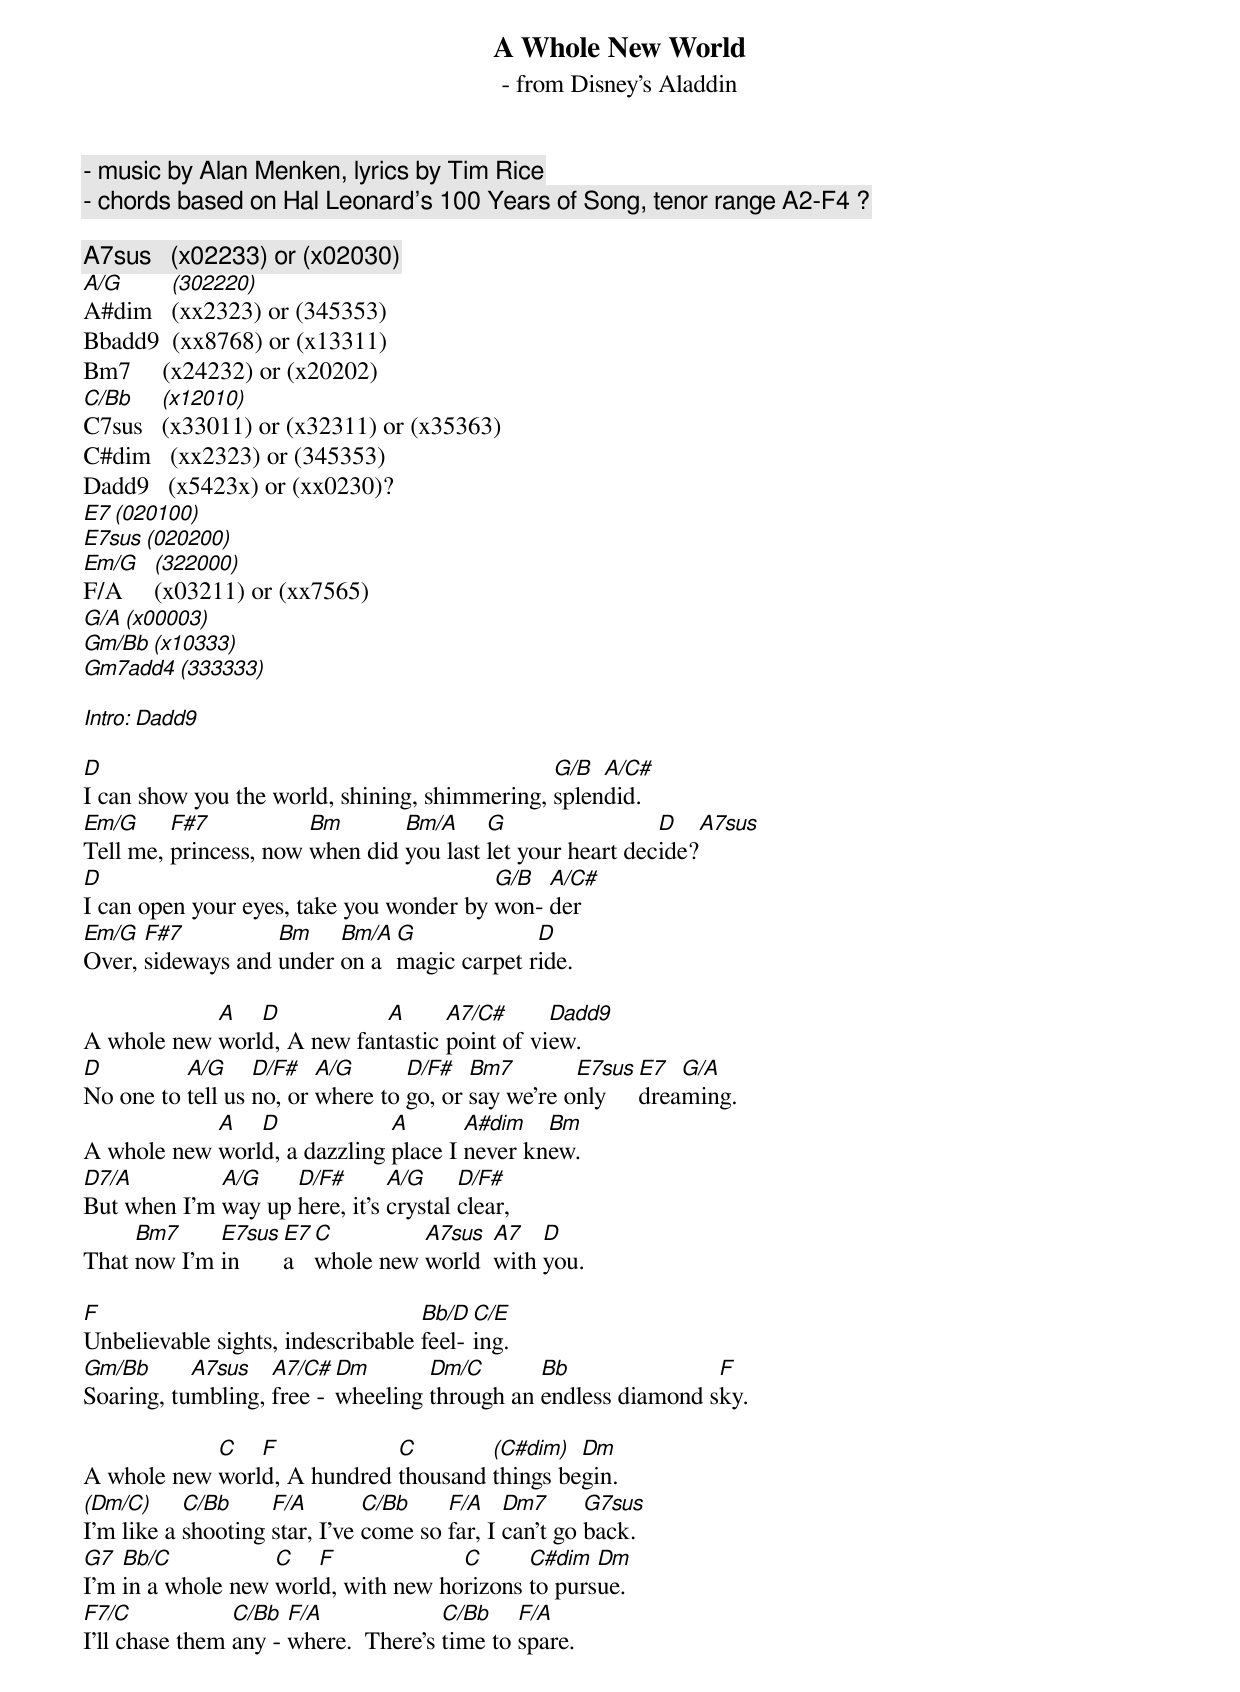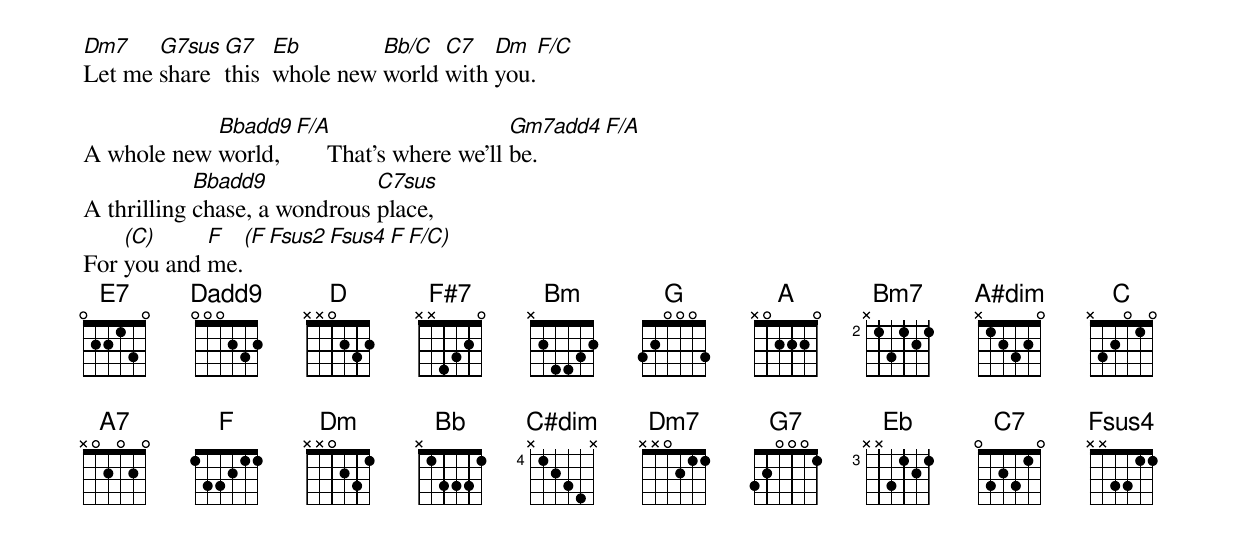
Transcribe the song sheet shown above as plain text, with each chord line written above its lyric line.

A Whole New World
 - from Disney's Aladdin
 - music by Alan Menken, lyrics by Tim Rice
 - chords based on Hal Leonard's 100 Years of Song, tenor range A2-F4 ?

A7sus   (x02233) or (x02030)
A/G     (302220)
A#dim   (xx2323) or (345353)
Bbadd9  (xx8768) or (x13311)
Bm7     (x24232) or (x20202)
C/Bb    (x12010)
C7sus   (x33011) or (x32311) or (x35363)
C#dim   (xx2323) or (345353)
Dadd9   (x5423x) or (xx0230)?
E7      (020100)
E7sus   (020200)
Em/G    (322000)
F/A     (x03211) or (xx7565)
G/A     (x00003)
Gm/Bb   (x10333)
Gm7add4 (333333)

Intro:  Dadd9

D                                              G/B  A/C#
I can show you the world, shining, shimmering, splendid.
Em/G     F#7           Bm       Bm/A     G                 D    A7sus
Tell me, princess, now when did you last let your heart decide?
D                                        G/B  A/C#
I can open your eyes, take you wonder by won- der
Em/G  F#7          Bm    Bm/A  G             D
Over, sideways and under on a  magic carpet ride.

            A   D           A      A7/C#      Dadd9
A whole new world, A new fantastic point of view.
D         A/G     D/F#   A/G      D/F#   Bm7        E7sus  E7  G/A
No one to tell us no, or where to go, or say we're only    dreaming.
            A   D             A       A#dim   Bm
A whole new world, a dazzling place I never knew.
D7/A         A/G    D/F#       A/G     D/F#
But when I'm way up here, it's crystal clear,
     Bm7     E7sus  E7  C         A7sus  A7   D
That now I'm in     a   whole new world  with you.

F                                  Bb/D  C/E
Unbelievable sights, indescribable feel- ing.
Gm/Bb      A7sus   A7/C#  Dm       Dm/C       Bb               F
Soaring, tumbling, free - wheeling through an endless diamond sky.

            C   F            C        (C#dim)  Dm
A whole new world, A hundred thousand things begin.
(Dm/C)     C/Bb     F/A        C/Bb    F/A    Dm7      G7sus
I'm like a shooting star, I've come so far, I can't go back.
G7  Bb/C           C   F             C      C#dim  Dm
I'm in a whole new world, with new horizons to pursue.
F7/C            C/Bb  F/A             C/Bb    F/A
I'll chase them any - where.  There's time to spare.
Dm7    G7sus  G7    Eb        Bb/C  C7   Dm  F/C
Let me share  this  whole new world with you.

            Bbadd9  F/A                     Gm7add4  F/A
A whole new world,       That's where we'll be.
            Bbadd9            C7sus
A thrilling chase, a wondrous place,
    (C)     F   (F  Fsus2  Fsus4  F  F/C)
For you and me.
